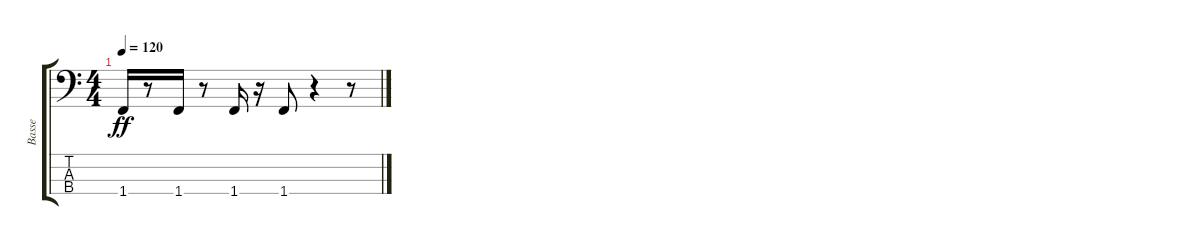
\track ("Basse" "Basse") {instrument electricbassfinger}
\staff {score tabs}
\tuning (G2 D2 A1 E1) {hide}
\ts (4 4)
\tempo 120
\clef f4
\ks c
1.4.16{dy ff} r.8 1.4.16 r.8 1.4.16 r.16 1.4.8 r.4 r.8
